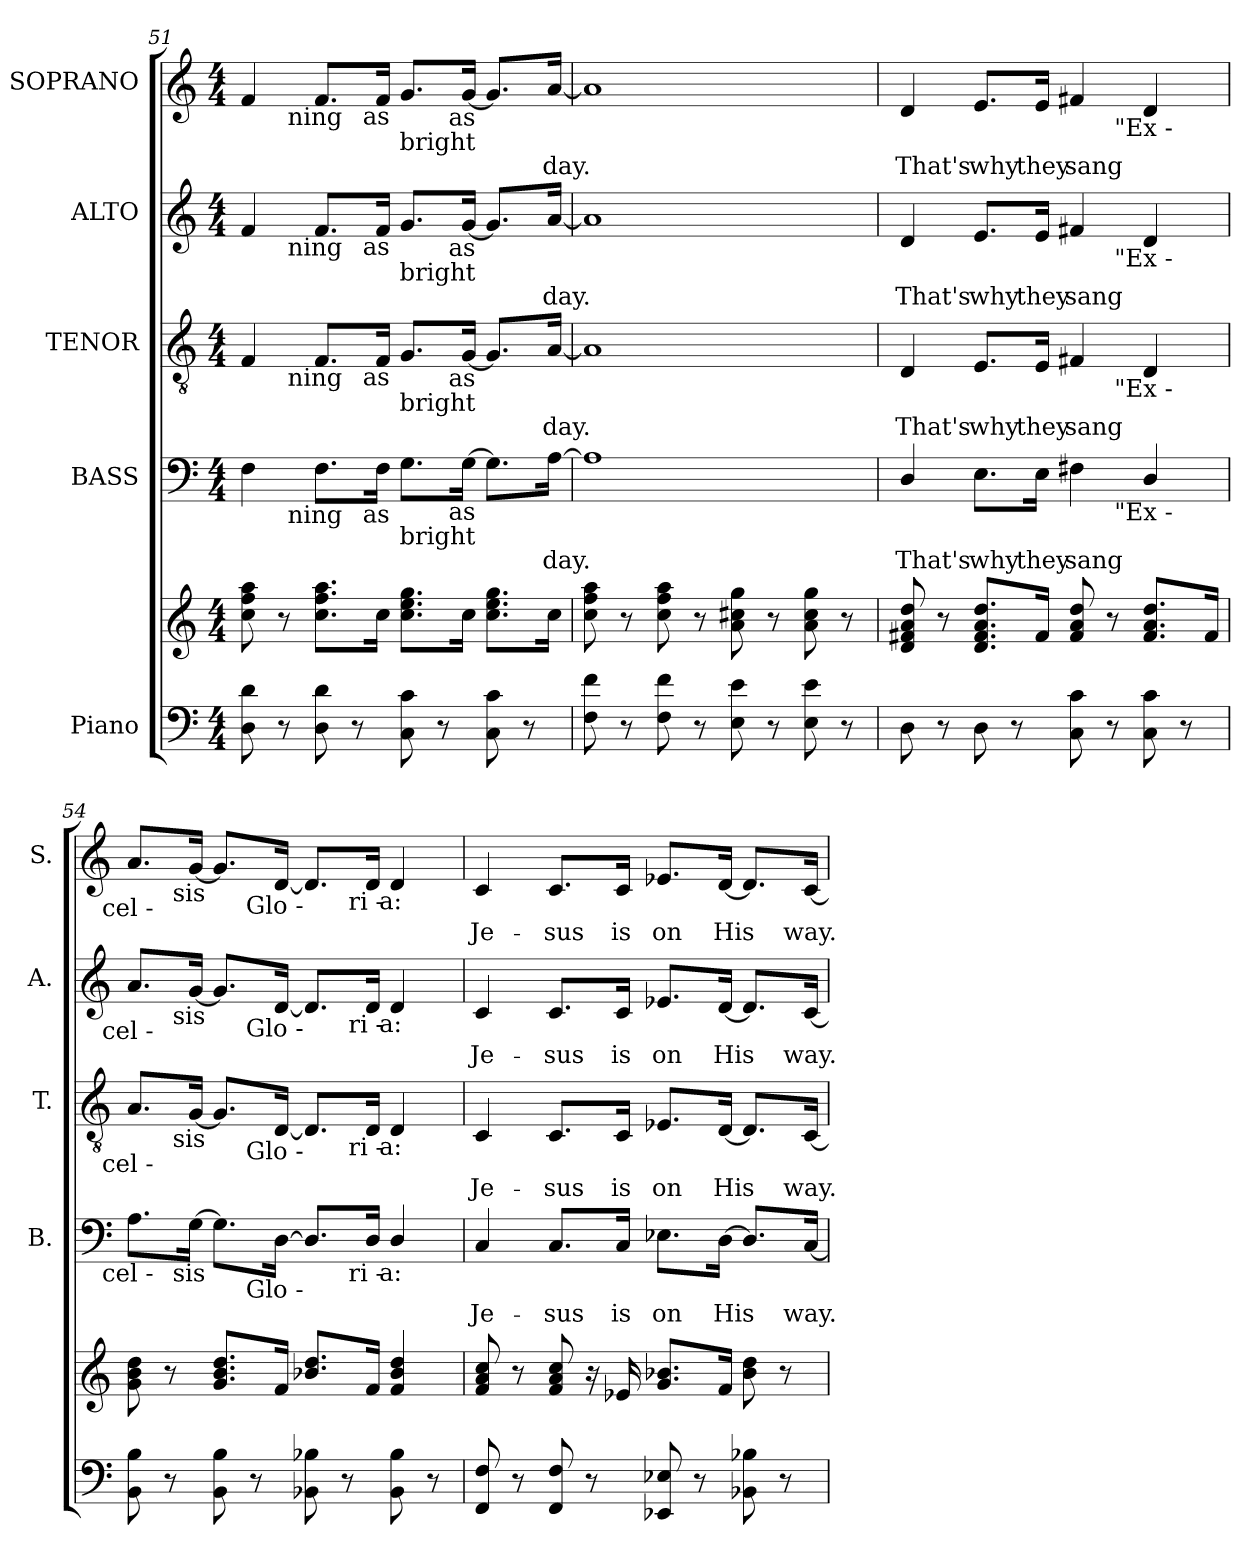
**kern	**kern	**kern	**text	**kern	**text	**kern	**text	**kern	**text
*part5	*part5	*part4	*part4	*part3	*part3	*part2	*part2	*part1	*part1
*staff6	*staff5	*staff4	*staff4	*staff3	*staff3	*staff2	*staff2	*staff1	*staff1
*I"Piano	*	*I"BASS	*	*I"TENOR	*	*I"ALTO	*	*I"SOPRANO	*
*	*	*I'B.	*	*I'T.	*	*I'A.	*	*I'S.	*
*clefF4	*clefG2	*clefF4	*	*clefGv2	*	*clefG2	*	*clefG2	*
*	*	*	*	*ITrd7c12	*	*	*	*	*
*k[]	*k[]	*k[]	*	*k[]	*	*k[]	*	*k[]	*
*C:	*C:	*C:	*	*C:	*	*C:	*	*C:	*
*M4/4	*M4/4	*M4/4	*	*M4/4	*	*M4/4	*	*M4/4	*
=51	=51	=51	=51	=51	=51	=51	=51	=51	=51
!	!	!	!	!	!	!	!	!LO:TX:b:cj:t=shi	!
!	!	!	!	!	!	!LO:TX:b:cj:t=shi	!	!	!
!	!	!	!	!LO:TX:b:cj:t=shi	!	!	!	!	!
!	!	!LO:TX:b:cj:t=shi	!	!	!	!	!	!	!
*	*	*^	*	*^	*	*^	*	*^	*
8Di\ 8di	8cci\ 8ffi 8aai	4Fi\	2ryy	.	4FFi/	2ryy	.	4fi/	2ryy	.	4fi/	2ryy	.
8r	8r	.	.	.	.	.	.	.	.	.	.	.	.
!	!	!	!	!	!	!	!	!	!	!	!LO:TX:b:cj:t=ning	!	!
!	!	!	!	!	!	!	!	!LO:TX:b:cj:t=ning	!	!	!	!	!
!	!	!	!	!	!LO:TX:b:cj:t=ning	!	!	!	!	!	!	!	!
!	!	!LO:TX:b:cj:t=ning	!	!	!	!	!	!	!	!	!	!	!
8Di\ 8di	8.cci\ 8.ffi\ 8.aai\L	8.Fi\L	.	.	8.FFi/L	.	.	8.fi/L	.	.	8.fi/L	.	.
8r	.	.	.	.	.	.	.	.	.	.	.	.	.
!	!	!	!	!	!	!	!	!	!	!	!LO:TX:b:cj:t=as	!	!
!	!	!	!	!	!	!	!	!LO:TX:b:cj:t=as	!	!	!	!	!
!	!	!	!	!	!LO:TX:b:cj:t=as	!	!	!	!	!	!	!	!
!	!	!LO:TX:b:cj:t=as	!	!	!	!	!	!	!	!	!	!	!
.	16cci\Jk	16Fi\Jk	.	.	16FFi/Jk	.	.	16fi/Jk	.	.	16fi/Jk	.	.
8Ci\ 8ci	8.cci\ 8.eei\ 8.ggi\L	8.Gi\L	8ryy	.	8.GGi/L	8ryy	.	8.gi/L	8ryy	.	8.gi/L	8ryy	.
!	!	!	!	!	!	!	!	!	!	!	!	!LO:TX:b:cj:t=bright	!
!	!	!	!	!	!	!	!	!	!LO:TX:b:cj:t=bright	!	!	!	!
!	!	!	!	!	!	!LO:TX:b:cj:t=bright	!	!	!	!	!	!	!
!	!	!	!LO:TX:b:cj:t=bright	!	!	!	!	!	!	!	!	!	!
8r	.	.	4.ryy	.	.	4.ryy	.	.	4.ryy	.	.	4.ryy	.
!	!	!	!	!	!	!	!	!	!	!	!LO:TX:b:cj:t=as	!	!
!	!	!	!	!	!	!	!	!LO:TX:b:cj:t=as	!	!	!	!	!
!	!	!	!	!	!LO:TX:b:cj:t=as	!	!	!	!	!	!	!	!
!	!	!LO:TX:b:cj:t=as	!	!	!	!	!	!	!	!	!	!	!
.	16cci\Jk	[16Gi\Jk	.	.	[16GGi/Jk	.	.	[16gi/Jk	.	.	[16gi/Jk	.	.
8Ci\ 8ci	8.cci\ 8.eei\ 8.ggi\L	8.Gi\L]	.	.	8.GGi/L]	.	.	8.gi/L]	.	.	8.gi/L]	.	.
8r	.	.	.	.	.	.	.	.	.	.	.	.	.
!	!	!	!	!LO:LY:b:color=#000000	!	!	!	!	!	!	!	!	!
!	!	!	!	!	!	!	!LO:LY:b:color=#000000	!	!	!	!	!	!
!	!	!	!	!	!	!	!	!	!	!LO:LY:b:color=#000000	!	!	!
!	!	!	!	!	!	!	!	!	!	!	!	!	!LO:LY:b:color=#000000
.	16cci\Jk	[16Ai\Jk	.	day.	[16AAi/Jk	.	day.	[16ai/Jk	.	day.	[16ai/Jk	.	day.
*	*	*v	*v	*	*	*	*	*v	*v	*	*v	*v	*
*	*	*	*	*v	*v	*	*	*	*	*
!!LO:LB:g=z
=52	=52	=52	=52	=52	=52	=52	=52	=52	=52
8Fi\ 8fi	8cci\ 8ffi 8aai	1Ai]	.	1AAi]	.	1ai]	.	1ai]	.
8r	8r	.	.	.	.	.	.	.	.
8Fi\ 8fi	8cci\ 8ffi 8aai	.	.	.	.	.	.	.	.
8r	8r	.	.	.	.	.	.	.	.
8Ei\ 8ei	8ai\ 8cc#Xi 8ggi	.	.	.	.	.	.	.	.
8r	8r	.	.	.	.	.	.	.	.
8Ei\ 8ei	8ai\ 8cc#i 8ggi	.	.	.	.	.	.	.	.
8r	8r	.	.	.	.	.	.	.	.
=53	=53	=53	=53	=53	=53	=53	=53	=53	=53
!	!	!	!LO:LY:b:color=#000000	!	!	!	!	!	!
!	!	!	!	!	!LO:LY:b:color=#000000	!	!	!	!
!	!	!	!	!	!	!	!LO:LY:b:color=#000000	!	!
!	!	!	!	!	!	!	!	!	!LO:LY:b:color=#000000
8Di\	8di/ 8f#Xi 8ai 8ddi	4Di/	That's	4DDi/	That's	4di/	That's	4di/	That's
8r	8r	.	.	.	.	.	.	.	.
!	!	!	!LO:LY:b:color=#000000	!	!	!	!	!	!
!	!	!	!	!	!LO:LY:b:color=#000000	!	!	!	!
!	!	!	!	!	!	!	!LO:LY:b:color=#000000	!	!
!	!	!	!	!	!	!	!	!	!LO:LY:b:color=#000000
8Di\	8.di/ 8.f#i/ 8.ai/ 8.ddi/L	8.Ei\L	why	8.EEi/L	why	8.ei/L	why	8.ei/L	why
8r	.	.	.	.	.	.	.	.	.
!	!	!	!LO:LY:b:color=#000000	!	!	!	!	!	!
!	!	!	!	!	!LO:LY:b:color=#000000	!	!	!	!
!	!	!	!	!	!	!	!LO:LY:b:color=#000000	!	!
!	!	!	!	!	!	!	!	!	!LO:LY:b:color=#000000
.	16f#i/Jk	16Ei\Jk	they	16EEi/Jk	they	16ei/Jk	they	16ei/Jk	they
!	!	!	!LO:LY:b:color=#000000	!	!	!	!	!	!
!	!	!	!	!	!LO:LY:b:color=#000000	!	!	!	!
!	!	!	!	!	!	!	!LO:LY:b:color=#000000	!	!
!	!	!	!	!	!	!	!	!	!LO:LY:b:color=#000000
8Ci\ 8ci	8f#i/ 8ai 8ddi	4F#Xi\	sang	4FF#Xi/	sang	4f#Xi/	sang	4f#Xi/	sang
8r	8r	.	.	.	.	.	.	.	.
!	!	!	!	!	!	!	!	!LO:TX:b:cj:t="Ex -	!
!	!	!	!	!	!	!LO:TX:b:cj:t="Ex -	!	!	!
!	!	!	!	!LO:TX:b:cj:t="Ex -	!	!	!	!	!
!	!	!LO:TX:b:cj:t="Ex -	!	!	!	!	!	!	!
8Ci\ 8ci	8.f#i/ 8.ai/ 8.ddi/L	4Di/	.	4DDi/	.	4di/	.	4di/	.
8r	.	.	.	.	.	.	.	.	.
.	16f#i/Jk	.	.	.	.	.	.	.	.
=54	=54	=54	=54	=54	=54	=54	=54	=54	=54
!	!	!	!	!	!	!	!	!LO:TX:b:cj:t=cel -	!
!	!	!	!	!	!	!LO:TX:b:cj:t=cel -	!	!	!
!	!	!	!	!LO:TX:b:cj:t=cel -	!	!	!	!	!
!	!	!LO:TX:b:cj:t=cel -	!	!	!	!	!	!	!
8BBi\ 8Bi	8gi\ 8bi 8ddi	8.Ai\L	.	8.AAi/L	.	8.ai/L	.	8.ai/L	.
8r	8r	.	.	.	.	.	.	.	.
!	!	!	!	!	!	!	!	!LO:TX:b:cj:t=sis	!
!	!	!	!	!	!	!LO:TX:b:cj:t=sis	!	!	!
!	!	!	!	!LO:TX:b:cj:t=sis	!	!	!	!	!
!	!	!LO:TX:b:cj:t=sis	!	!	!	!	!	!	!
.	.	[16Gi\Jk	.	[16GGi/Jk	.	[16gi/Jk	.	[16gi/Jk	.
8BBi\ 8Bi	8.gi/ 8.bi/ 8.ddi/L	8.Gi\L]	.	8.GGi/L]	.	8.gi/L]	.	8.gi/L]	.
8r	.	.	.	.	.	.	.	.	.
!	!	!	!	!	!	!	!	!LO:TX:b:cj:t=Glo -	!
!	!	!	!	!	!	!LO:TX:b:cj:t=Glo -	!	!	!
!	!	!	!	!LO:TX:b:cj:t=Glo -	!	!	!	!	!
!	!	!LO:TX:b:cj:t=Glo -	!	!	!	!	!	!	!
.	16fi/Jk	[16Di\Jk	.	[16DDi/Jk	.	[16di/Jk	.	[16di/Jk	.
8BB-Xi\ 8B-Xi	8.b-Xi/ 8.ddi/L	8.Di/L]	.	8.DDi/L]	.	8.di/L]	.	8.di/L]	.
8r	.	.	.	.	.	.	.	.	.
!	!	!	!	!	!	!	!	!LO:TX:b:cj:t=ri -	!
!	!	!	!	!	!	!LO:TX:b:cj:t=ri -	!	!	!
!	!	!	!	!LO:TX:b:cj:t=ri -	!	!	!	!	!
!	!	!LO:TX:b:cj:t=ri -	!	!	!	!	!	!	!
.	16fi/Jk	16Di/Jk	.	16DDi/Jk	.	16di/Jk	.	16di/Jk	.
!	!	!	!	!	!	!	!	!LO:TX:b:cj:t=a&colon;	!
!	!	!	!	!	!	!LO:TX:b:cj:t=a&colon;	!	!	!
!	!	!	!	!LO:TX:b:cj:t=a&colon;	!	!	!	!	!
!	!	!LO:TX:b:cj:t=a&colon;	!	!	!	!	!	!	!
8BB-i\ 8B-i	4fi/ 4b-i 4ddi	4Di/	.	4DDi/	.	4di/	.	4di/	.
8r	.	.	.	.	.	.	.	.	.
!!LO:PB:g=z
=55	=55	=55	=55	=55	=55	=55	=55	=55	=55
!	!	!	!LO:LY:b:color=#000000	!	!	!	!	!	!
!	!	!	!	!	!LO:LY:b:color=#000000	!	!	!	!
!	!	!	!	!	!	!	!LO:LY:b:color=#000000	!	!
!	!	!	!	!	!	!	!	!	!LO:LY:b:color=#000000
8FFi/ 8Fi	8fi/ 8ai 8cci	4Ci/	Je-	4CCi/	Je-	4ci/	Je-	4ci/	Je-
8r	8r	.	.	.	.	.	.	.	.
!	!	!	!LO:LY:b:color=#000000	!	!	!	!	!	!
!	!	!	!	!	!LO:LY:b:color=#000000	!	!	!	!
!	!	!	!	!	!	!	!LO:LY:b:color=#000000	!	!
!	!	!	!	!	!	!	!	!	!LO:LY:b:color=#000000
8FFi/ 8Fi	8fi/ 8ai 8cci	8.Ci/L	-sus	8.CCi/L	-sus	8.ci/L	-sus	8.ci/L	-sus
8r	16r	.	.	.	.	.	.	.	.
!	!	!	!LO:LY:b:color=#000000	!	!	!	!	!	!
!	!	!	!	!	!LO:LY:b:color=#000000	!	!	!	!
!	!	!	!	!	!	!	!LO:LY:b:color=#000000	!	!
!	!	!	!	!	!	!	!	!	!LO:LY:b:color=#000000
.	16e-Xi/	16Ci/Jk	is	16CCi/Jk	is	16ci/Jk	is	16ci/Jk	is
!	!	!	!LO:LY:b:color=#000000	!	!	!	!	!	!
!	!	!	!	!	!LO:LY:b:color=#000000	!	!	!	!
!	!	!	!	!	!	!	!LO:LY:b:color=#000000	!	!
!	!	!	!	!	!	!	!	!	!LO:LY:b:color=#000000
8EE-Xi/ 8E-Xi	8.gi/ 8.b-Xi/L	8.E-Xi\L	on	8.EE-Xi/L	on	8.e-Xi/L	on	8.e-Xi/L	on
8r	.	.	.	.	.	.	.	.	.
!	!	!	!LO:LY:b:color=#000000	!	!	!	!	!	!
!	!	!	!	!	!LO:LY:b:color=#000000	!	!	!	!
!	!	!	!	!	!	!	!LO:LY:b:color=#000000	!	!
!	!	!	!	!	!	!	!	!	!LO:LY:b:color=#000000
.	16fi/Jk	[16Di\Jk	His	[16DDi/Jk	His	[16di/Jk	His	[16di/Jk	His
8BB-Xi\ 8B-Xi	8b-i\ 8ddi	8.Di/L]	.	8.DDi/L]	.	8.di/L]	.	8.di/L]	.
8r	8r	.	.	.	.	.	.	.	.
!	!	!	!LO:LY:b:color=#000000	!	!	!	!	!	!
!	!	!	!	!	!LO:LY:b:color=#000000	!	!	!	!
!	!	!	!	!	!	!	!LO:LY:b:color=#000000	!	!
!	!	!	!	!	!	!	!	!	!LO:LY:b:color=#000000
.	.	[16Ci/Jk	way.	[16CCi/Jk	way.	[16ci/Jk	way.	[16ci/Jk	way.
=	=	=	=	=	=	=	=	=	=
*-	*-	*-	*-	*-	*-	*-	*-	*-	*-
